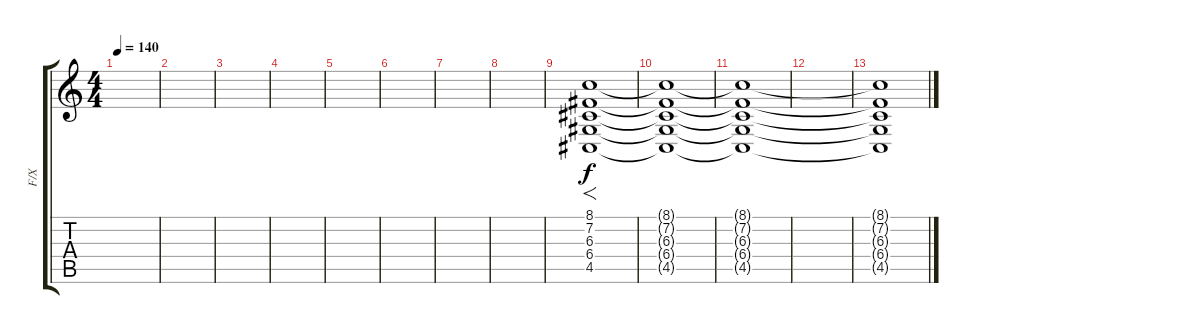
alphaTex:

\track ("F/X" "F/X") {instrument seashore}
\staff {score tabs}
\tuning (E4 B3 G3 D3 A2 E2) {hide}
\ts (4 4)
\tempo 140
\clef g2
\ks c
|
|
|
|
|
|
|
|
(8.1 7.2 6.3 6.4 4.5).1{f} |
(8.1{t} 7.2{t} 6.3{t} 6.4{t} 4.5{t}).1 |
(8.1{t} 7.2{t} 6.3{t} 6.4{t} 4.5{t}).1 |
|
(8.1{t} 7.2{t} 6.3{t} 6.4{t} 4.5{t}).1
